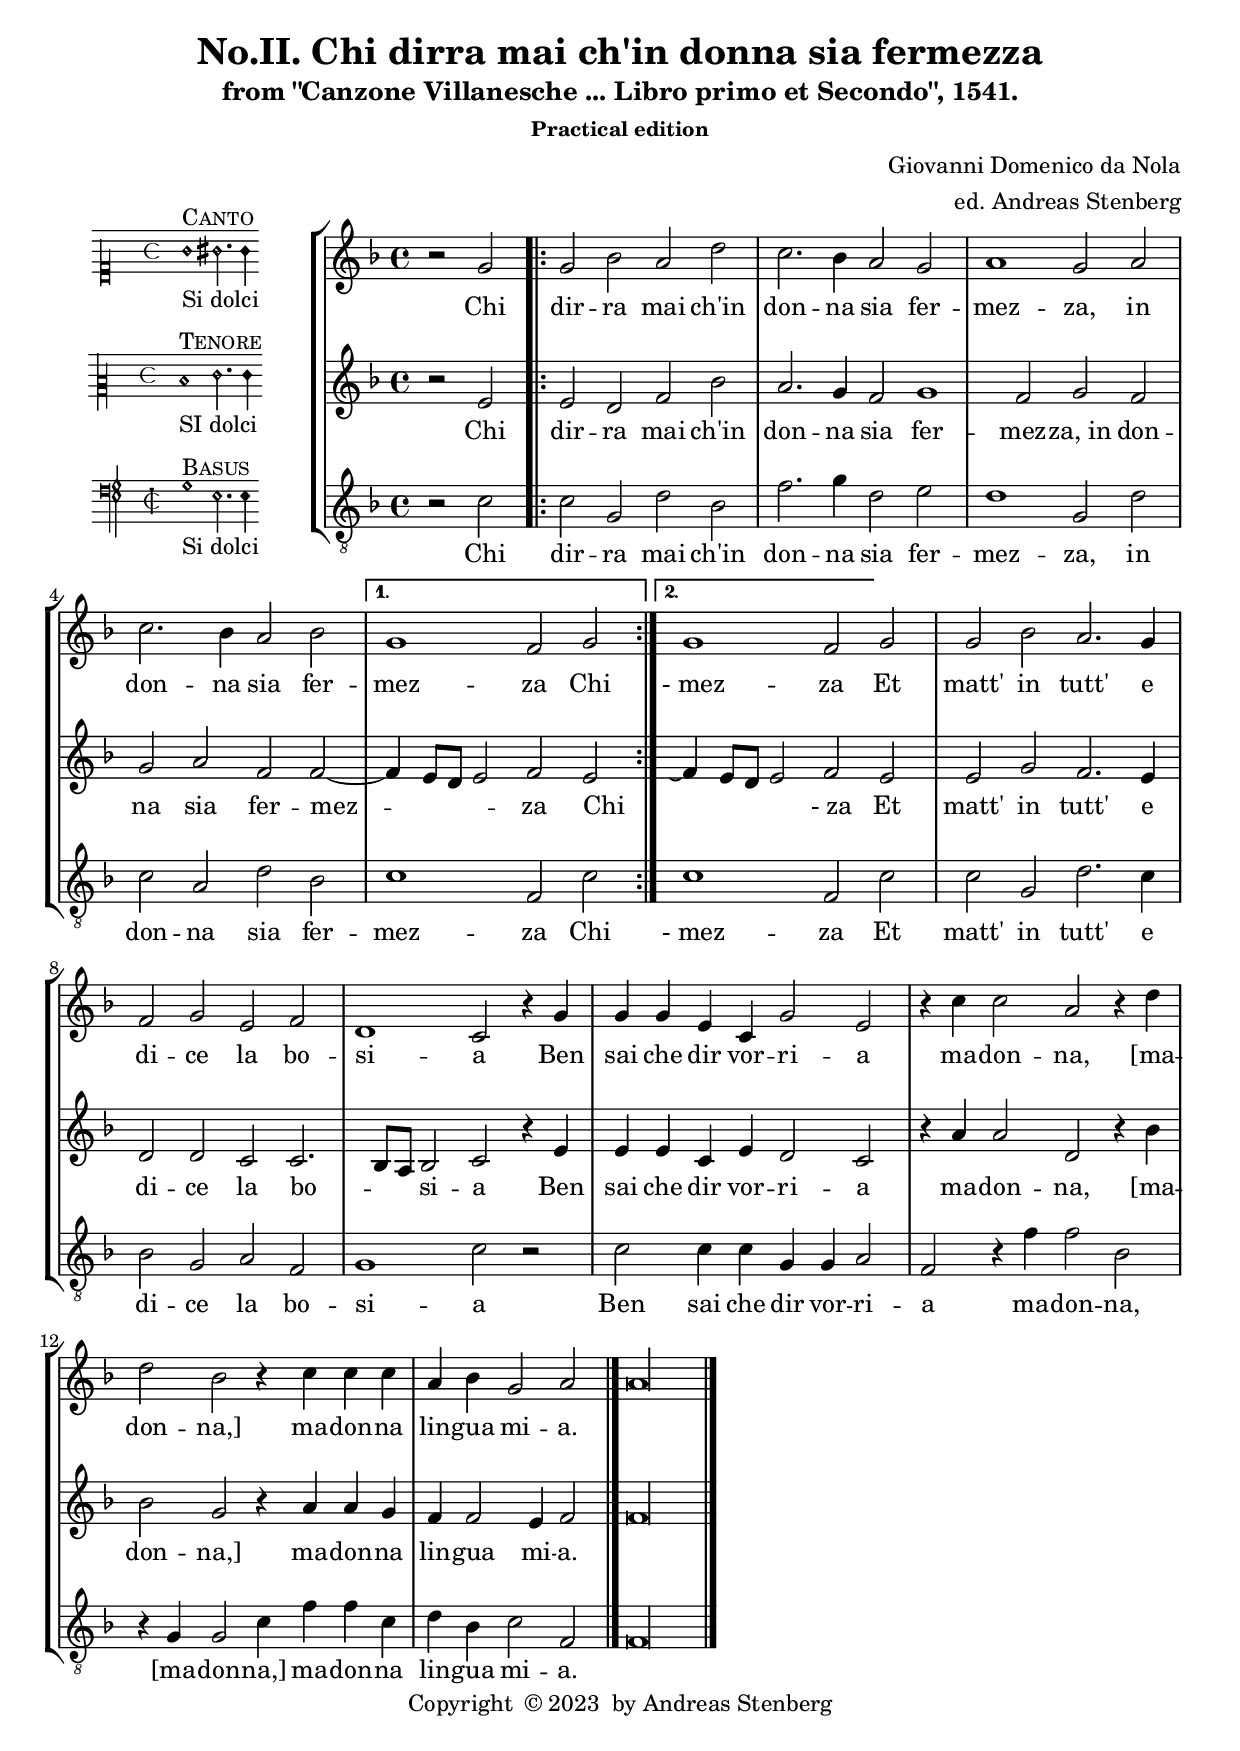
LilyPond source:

\version "2.20.0"

\include "deutsch.ly"

#(append! supported-clefs '(("mensural-f3" . ("clefs.mensural.f" 0 0))))

ficta = \once \set suggestAccidentals =##t

 \header {

  title = "No.II. Chi dirra mai ch'in donna sia fermezza"

  subtitle = "from \"Canzone Villanesche ... Libro primo et Secondo\", 1541."

  subsubtitle = "Practical edition"

  composer = "Giovanni Domenico da Nola"

  arranger = "ed. Andreas Stenberg"
  poet = ""
  meter =""

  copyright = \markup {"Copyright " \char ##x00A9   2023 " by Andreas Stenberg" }

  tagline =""

}


global = {

  \key f \major

}

%% PDF p.5.

sopMusic = \relative c'' {


  \set Score.tempoHideNote = ##t

  \tempo 1 = 66

  \time 4/4

  \set Timing.measureLength = #(ly:make-moment 4/2)

    \partial 1
  r2 g2
  \repeat volta 2 {
 g2 b2
  a2 d2 c2. b4
  a2 g2 a1
  g2 a2 c2. b4
  a2 b2
  }
  \alternative {
    {
  g1
  f2 g2 }
    { g1 f2 }

  }



  g2 g2 b2
  a2. g4 f2 g2
  e2 f2

  d1
  c2


    r4 g'4
    g4 g4 e4 c4
    g'2 e2
    r4 c'4 c2
    a2 r4 d4
    d2 b2
    r4 c4 c4 c4
    a4 b4 g2
    a2

      \bar "|."
  \cadenzaOn
      a\longa
  \bar "|."

  \cadenzaOff

}

sopWords = \lyricmode {

  Chi dir -- ra mai ch'in don -- na sia fer -- mez -- za,
  in don -- na sia fer -- mez -- za
  Chi
  "- mez" -- za
  Et matt' in tutt' e di -- ce la bo -- si -- a
  Ben sai che dir vor -- ri -- a ma -- don -- na,
  [ma -- don -- na,]
  ma -- don -- na lin -- gua mi -- a.

}

%% PDF p.53.

altoMusic = \relative c' {
  r2 e2
  \repeat volta 2 {

e2 d2
  f2 b2 a2. g4
  f2 g1 f2
  g2 f2 g2 a2
  f2 f2~\melisma }
  \alternative {

  {
  f4 e8 d8 e2\melismaEnd
  f2 e2 }
  {
  f4\repeatTie  e8 d8 e2\melismaEnd
  f2 }
  }


  e2 e2 g2
  f2. e4 d2 d2
  c2

  c2.\melisma b8 a8\melismaEnd b2
  c2

  r4 e4
  e4 e4 c4 e4
  d2 c2
  r4 a'4 a2
  d,2 r4 b'4
  b2 g2
  r4 a4 a4 g4
  f4 f2 e4
  f2

  f\longa


}

altoWords = \lyricmode {

  Chi dir -- ra mai ch'in don -- na sia fer -- mez -- za,_in
  don -- na sia fer -- mez -- za
  Chi
  _ _ _ _ "- za"
  Et matt' in tutt' e di -- ce la bo -- si -- a
  Ben sai che dir vor -- ri -- a ma -- don -- na,
  [ma -- don -- na,]
  ma -- don -- na lin -- gua mi -- a.

}

%% PDF p.101.

bassMusic = \relative c' {

  \clef "G_8"
  r2 c2
  \repeat volta 2 {

  c2 g2
  d'2 b2 f'2. g4
  d2 e2 d1
  g,2 d'2 c2 a2
  d2 b2
  }
  \alternative {
    {
      c1
  f,2 c'2
  }
  {
          c1
  f,2
  }
  }
  c'2 c2 g2
  d'2. c4 b2 g2
  a2 f2

  g1
  c2

  r2
  c2 c4 c4
  g4 g4 a2
  f2 r4 f'4
  f2 b,2
  r4 g4 g2
  c4 f4 f4 c4
  d4 b4 c2
  f,2

  f\longa

}

bassWords = \lyricmode {

  Chi dir -- ra mai ch'in don -- na sia fer -- mez -- za,
  in don -- na sia fer -- mez -- za
  Chi
  "- mez" -- za
  Et matt' in tutt' e di -- ce la bo -- si -- a
  Ben sai che dir vor -- ri -- a ma -- don -- na,
  [ma -- don -- na,]
  ma -- don -- na lin -- gua mi -- a.

}

incipitDiscantus = \markup {

  \score {

    {

      %      \set Staff.instrumentName = #"Tenor "

      \override NoteHead.style = #'neomensural

      \override Rest.style = #'neomensural

      \override Staff.TimeSignature.style = #'mensural

      \cadenzaOn

      \clef "petrucci-c1"

      \key c \major

      \time 4/4


      g'1 ^\markup { \smallCaps"Canto"} _"Si dolci"

      gis'2. gis'4

    }

    \layout {

      \context {

        \Voice

        \remove "Ligature_bracket_engraver"

        \consists "Mensural_ligature_engraver"

      }

      line-width = 4.5\cm

    }

  }

}



incipitAltus = \markup {

  \score {

    {

      %      \set Staff.instrumentName = #"Tenor "

      \override NoteHead.style = #'neomensural

      \override Rest.style = #'neomensural

      \override Staff.TimeSignature.style = #'mensural

      \cadenzaOn

      \clef "petrucci-c2"

      \key c \major

      \time 4/4

      d'1^\markup \smallCaps"Tenore"_"SI dolci"

      e'2. e'4

    }

    \layout {

      \context {

        \Voice

        \remove "Ligature_bracket_engraver"

        \consists "Mensural_ligature_engraver"

      }

      line-width = 4.5\cm

    }

  }

}



incipitBassus = \markup {

  \score {

    {

      %      \set Staff.instrumentName = #"Tenor "

      \override NoteHead.style = #'neomensural

      \override Rest.style = #'neomensural

      \override Staff.TimeSignature.style = #'mensural

      \cadenzaOn

      \clef "petrucci-f"

      \key c \major

      \time 2/2

      g1^\markup \smallCaps"Basus"_"Si dolci"

      e2. e4

    }

    \layout {

      \context {

        \Voice

        \remove "Ligature_bracket_engraver"

        \consists "Mensural_ligature_engraver"

      }

      line-width = 4.5\cm

    }

  }

}



\score {

  <<

    \new StaffGroup \with {

      \override VerticalAxisGroup.staff-staff-spacing = #'((basic-distance . 12))

    } <<

      \new Staff = treble <<

        \set Staff.instrumentName = \incipitDiscantus

        \new Voice = "sopranos" {

          \set  Staff.midiInstrument ="choir aahs"

          %	\voiceOne

          << \global \sopMusic >>

        }

      >>

      \new Lyrics = sopranos { s1 }


      \new Staff = "medius" <<

        \set Staff.instrumentName = \incipitAltus


        \new Voice = "altos" {

          %	\voiceTwo

          \set  Staff.midiInstrument ="choir aahs"

          << \global \altoMusic >>

        }

      >>


      \new Lyrics = "altos" { s1 }


      \new Staff ="basses" {

        \set Staff.instrumentName = \incipitBassus


        \new Voice = "basses" {

          \set  Staff.midiInstrument ="choir aahs"

          %	\voiceTwo

          << \global \bassMusic >>

        }

      }

    >>

    \new Lyrics = basses { s1 }


    \context Lyrics = sopranos \lyricsto sopranos \sopWords

    \context Lyrics = altos \lyricsto altos \altoWords

    \context Lyrics = basses \lyricsto basses \bassWords

  >>

  \layout {

    \context {

      \Score

      % no bars in staves

      %      \override BarLine.transparent = ##t


    }

    % the next three instructions keep the lyrics between the bar lines

    \context {

      \Lyrics

      \consists "Bar_engraver"

      \override BarLine.transparent = ##t

    }

    \context {

      \StaffGroup

      \consists "Separating_line_group_engraver"

    }

    \context {

      \Voice

      % no slurs

      \override Slur.transparent = ##t

      % Comment in the below "\remove" command to allow line

      % breaking also at those barlines where a note overlaps

      % into the next bar.  The command is commented out in this

      % short example score, but especially for large scores, you

      % will typically yield better line breaking and thus improve

      % overall spacing if you comment in the following command.

      %\remove "Forbid_line_break_engraver"

    }

    indent = 4.5\cm

  }


}

%% Stanzas 2 - 4

\markup {

  \fontsize #1.0

  \column {


    \fill-line {

      \column {

        \line { Poi quanto piu s'accosta a la vecchiezza }

        \line { \hspace #3 Tanto piu muta vogli' e fantasia }

        \line { \hspace #8 Ben sai che dir vorria }

    \vspace #1.0

        \line { Che mentre ei in iuventute per la bellezza }

        \line { \hspace #3 Sempr' e crudele e pien di scortesia }

        \line { \hspace #8 Ben sai che dir vorria }


        \vspace #1.0


        \line { Lassati di ognun ch' io lo provate }

        \line { \hspace #3 Chamar di queste donn' e gran peccato }

        \line { \hspace #8 Ben sai che dir vorria }

      }
    }

  }

}

\score {

  \unfoldRepeats

  <<

    \new StaffGroup <<

      \new Staff = treble <<

        \set Staff.instrumentName = \incipitDiscantus

        \new Voice = "sopranos" {

          \set  Staff.midiInstrument ="choir aahs"

          %	\voiceOne

          << \global \sopMusic >>

        }

      >>

      \new Lyrics = sopranos { s1 }


      \new Staff = "medius" <<

        \set Staff.instrumentName = \incipitAltus


        \new Voice = "altos" {

          %	\voiceTwo

          \set  Staff.midiInstrument ="choir aahs"

          << \global \altoMusic >>

        }

      >>


      \new Lyrics = "altos" { s1 }


      \new Staff ="basses" {

        \set Staff.instrumentName = \incipitBassus


        \new Voice = "basses" {

          \set  Staff.midiInstrument ="choir aahs"

          \clef "G_8"

          %	\voiceTwo

          << \global \bassMusic >>

        }

      }

    >>

    \new Lyrics = basses { s1 }


    \context Lyrics = sopranos \lyricsto sopranos \sopWords

    \context Lyrics = altos \lyricsto altos \altoWords

    \context Lyrics = basses \lyricsto basses \bassWords

  >>

  \midi {}

}

\paper {

  ragged-bottom = ##t

  ragged-last-bottom = ##t

  ragged-last = ##t

}


%{

convert-ly.py (GNU LilyPond) 2.18.2  convert-ly.py: Processing `'...

Applying conversion: 2.15.7, 2.15.9, 2.15.10, 2.15.16, 2.15.17,

2.15.18, 2.15.19, 2.15.20, 2.15.25, 2.15.32, 2.15.39, 2.15.40,

2.15.42, 2.15.43, 2.16.0, 2.17.0, 2.17.4, 2.17.5, 2.17.6, 2.17.11,

2.17.14, 2.17.15, 2.17.18, 2.17.19, 2.17.20, 2.17.25, 2.17.27,

2.17.29, 2.17.97, 2.18.0

%}
